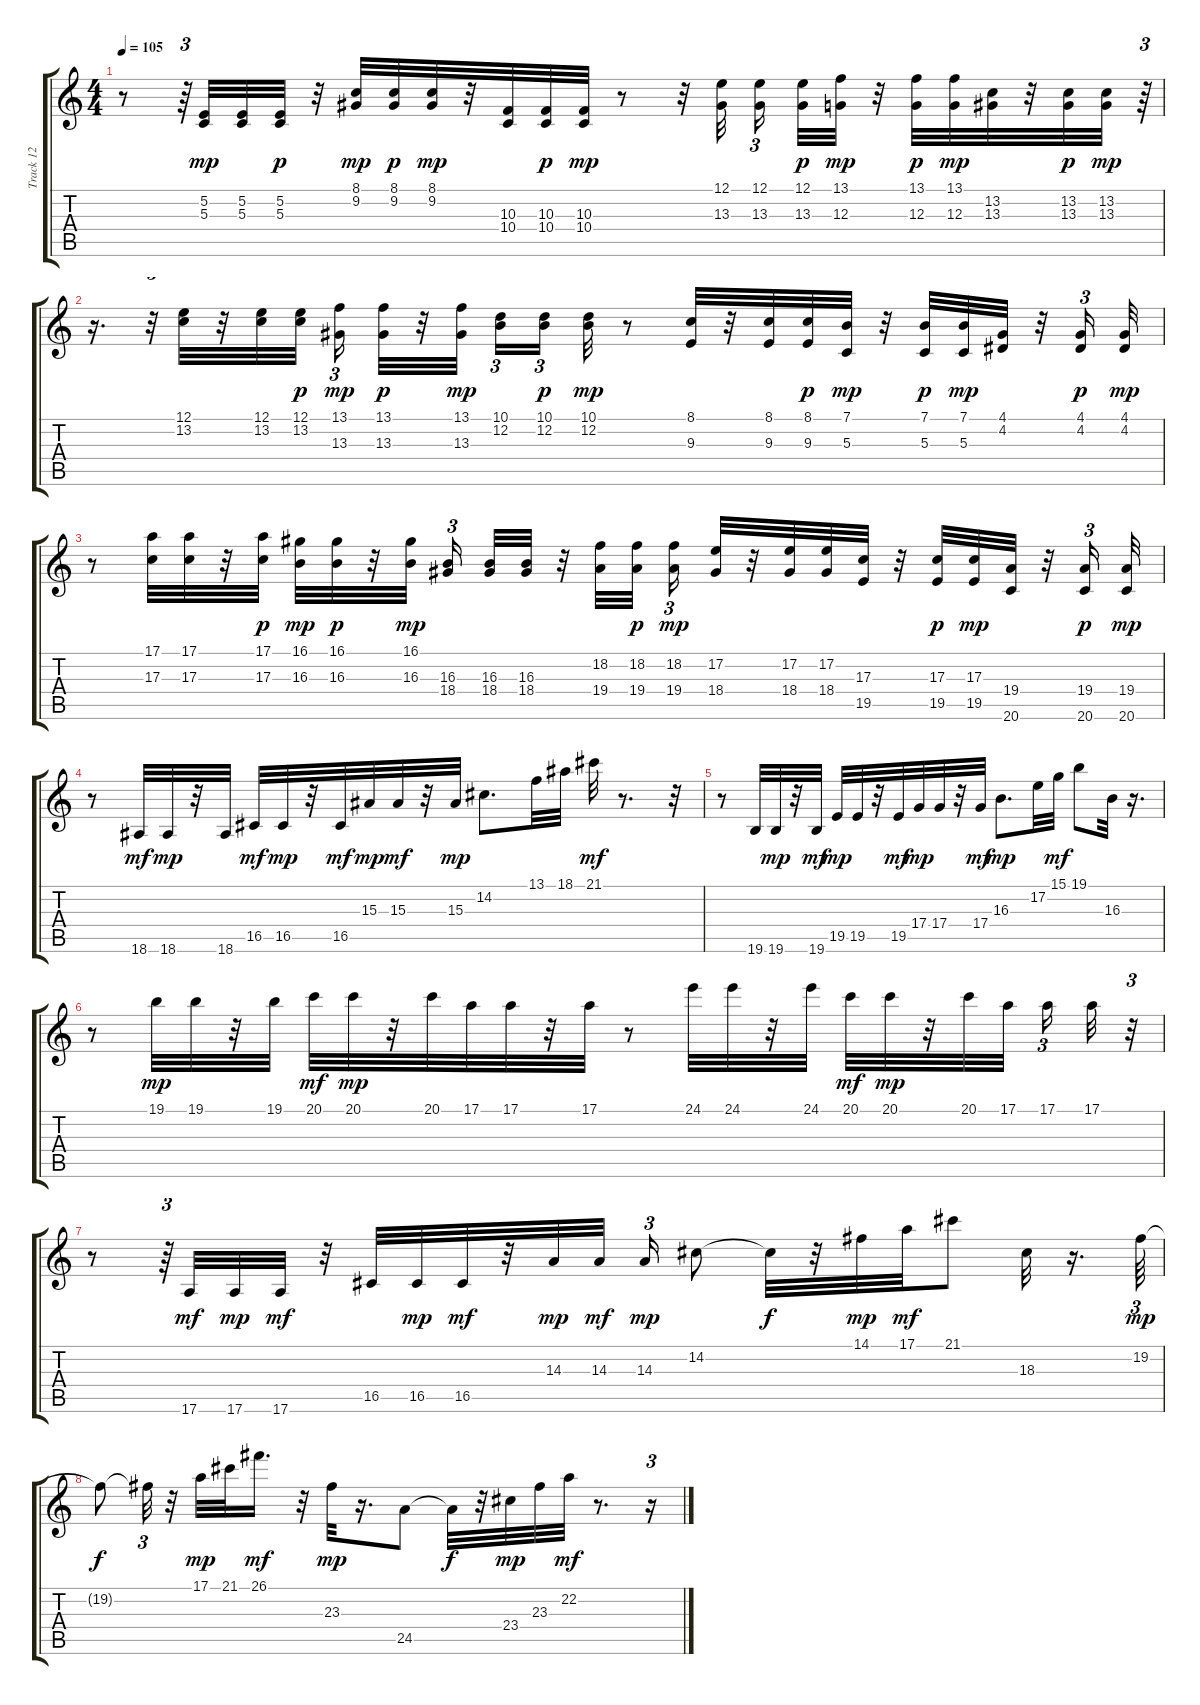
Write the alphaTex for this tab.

\track ("Track 12" "Track 12") {instrument stringensemble1}
\staff {score tabs}
\tuning (E4 B3 G3 D3 A2 E2) {hide}
\ts (4 4)
\tempo 105
\clef g2
\ks c
r.8{dy mp} r.64{tu (3 2)} (5.2 5.3).32 (5.2 5.3).32 (5.2 5.3).32{dy p} r.32 (8.1 9.2).32{dy mp} (8.1 9.2).32{dy p} (8.1 9.2).32{dy mp} r.32 (10.3 10.4).32 (10.3 10.4).32{dy p} (10.3 10.4).32{dy mp} r.8 r.32 (12.1 13.3).32{beam splitsecondary} (12.1 13.3).16{tu (3 2) beam splitsecondary} (12.1 13.3).32{dy p} (13.1 12.3).32{dy mp} r.32 (13.1 12.3).32{dy p} (13.1 12.3).32{dy mp} (13.2 13.3).32 r.32 (13.2 13.3).32{dy p} (13.2 13.3).32{dy mp} r.64{tu (3 2)} |
r.16{d} r.32{tu (3 2)} (12.1 13.2).32 r.32 (12.1 13.2).32 (12.1 13.2).32{dy p beam splitsecondary} (13.1 13.3).16{tu (3 2) dy mp} (13.1 13.3).32{dy p} r.32 (13.1 13.3).32{dy mp beam splitsecondary} (10.1 12.2).16{tu (3 2)} (10.1 12.2).16{tu (3 2) dy p beam splitsecondary} (10.1 12.2).32{dy mp} r.8 (8.1 9.3).32 r.32 (8.1 9.3).32 (8.1 9.3).32{dy p} (7.1 5.3).32{dy mp} r.32 (7.1 5.3).32{dy p} (7.1 5.3).32{dy mp} (4.1 4.2).32 r.32 (4.1 4.2).16{tu (3 2) dy p} (4.1 4.2).32{dy mp} |
r.8 (17.1 17.3).32 (17.1 17.3).32 r.32 (17.1 17.3).32{dy p} (16.1 16.3).32{dy mp} (16.1 16.3).32{dy p} r.32 (16.1 16.3).32{dy mp beam splitsecondary} (16.3 18.4).16{tu (3 2) beam splitsecondary} (16.3 18.4).32 (16.3 18.4).32 r.32 (18.2 19.4).32 (18.2 19.4).32{dy p beam splitsecondary} (18.2 19.4).16{tu (3 2) dy mp} (17.2 18.4).32 r.32 (17.2 18.4).32 (17.2 18.4).32 (17.3 19.5).32 r.32 (17.3 19.5).32{dy p} (17.3 19.5).32{dy mp} (19.4 20.6).32 r.32 (19.4 20.6).16{tu (3 2) dy p} (19.4 20.6).32{dy mp} |
r.8 18.6.32{dy mf} 18.6.32{dy mp} r.32 18.6.32 16.5.32{dy mf} 16.5.32{dy mp} r.32 16.5.32{dy mf} 15.3.32{dy mp} 15.3.32{dy mf} r.32 15.3.32{dy mp} 14.2.8{d} 13.1.32 18.1.32 21.1.32{dy mf} r.8{d} r.32 |
r.8 19.6.32 19.6.32{dy mp} r.32 19.6.32{dy mf} 19.5.32{dy mp} 19.5.32 r.32 19.5.32{dy mf} 17.4.32{dy mp} 17.4.32 r.32 17.4.32{dy mf} 16.3.8{d dy mp} 17.2.32 15.1.32{dy mf} 19.1.8 16.3.32 r.16{d} |
r.8 19.1.32{dy mp} 19.1.32 r.32 19.1.32 20.1.32{dy mf} 20.1.32{dy mp} r.32 20.1.32 17.1.32 17.1.32 r.32 17.1.32 r.8 24.1.32 24.1.32 r.32 24.1.32 20.1.32{dy mf} 20.1.32{dy mp} r.32 20.1.32 17.1.32{beam splitsecondary} 17.1.16{tu (3 2)} 17.1.32 r.32{tu (3 2)} |
r.8 r.64{tu (3 2)} 17.6.32{dy mf} 17.6.32{dy mp} 17.6.32{dy mf} r.32 16.5.32 16.5.32{dy mp} 16.5.32{dy mf} r.32 14.3.32{dy mp} 14.3.32{dy mf beam splitsecondary} 14.3.16{tu (3 2) dy mp} 14.2.8 14.2{t}.32{dy f} r.32 14.1.32{dy mp} 17.1.32{dy mf} 21.1.8 18.3.32 r.16{d} 19.2.64{tu (3 2) dy mp} |
19.2{t}.8{dy f} 19.2{t}.32{tu (3 2)} r.32 17.1.32{dy mp} 21.1.32 26.1.16{d dy mf} r.32 23.3.32{dy mp} r.16{d} 24.5.8 24.5{t}.32{dy f} r.32 23.4.32{dy mp} 23.3.32 22.2.32{dy mf} r.8{d} r.16{tu (3 2)}
